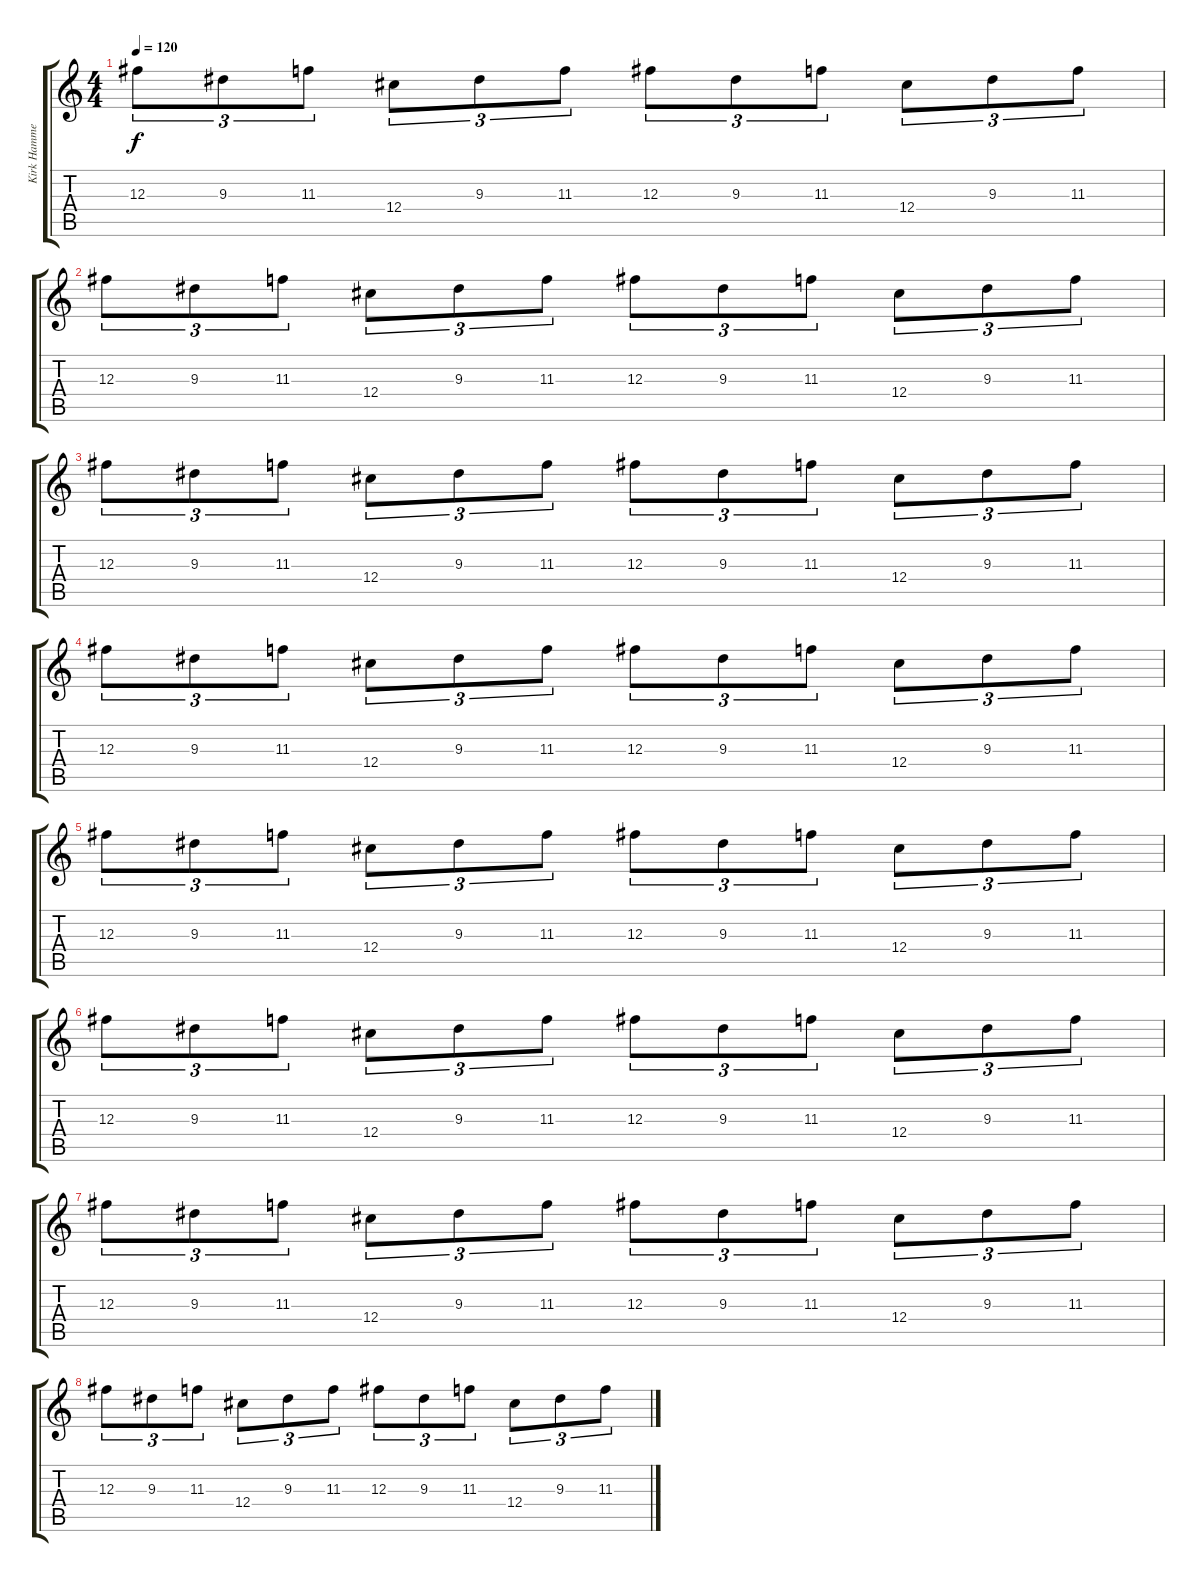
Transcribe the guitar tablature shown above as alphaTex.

\track ("Kirk Hammet" "Kirk Hamme") {instrument distortionguitar}
\staff {score tabs}
\tuning (Eb4 Bb3 Gb3 Db3 Ab2 Eb2) {hide}
\ts (4 4)
\tempo 120
\clef g2
\ks c
12.3.8{tu (3 2) dy f} 9.3.8{tu (3 2)} 11.3.8{tu (3 2)} 12.4.8{tu (3 2)} 9.3.8{tu (3 2)} 11.3.8{tu (3 2)} 12.3.8{tu (3 2)} 9.3.8{tu (3 2)} 11.3.8{tu (3 2)} 12.4.8{tu (3 2)} 9.3.8{tu (3 2)} 11.3.8{tu (3 2)} |
12.3.8{tu (3 2)} 9.3.8{tu (3 2)} 11.3.8{tu (3 2)} 12.4.8{tu (3 2)} 9.3.8{tu (3 2)} 11.3.8{tu (3 2)} 12.3.8{tu (3 2)} 9.3.8{tu (3 2)} 11.3.8{tu (3 2)} 12.4.8{tu (3 2)} 9.3.8{tu (3 2)} 11.3.8{tu (3 2)} |
12.3.8{tu (3 2)} 9.3.8{tu (3 2)} 11.3.8{tu (3 2)} 12.4.8{tu (3 2)} 9.3.8{tu (3 2)} 11.3.8{tu (3 2)} 12.3.8{tu (3 2)} 9.3.8{tu (3 2)} 11.3.8{tu (3 2)} 12.4.8{tu (3 2)} 9.3.8{tu (3 2)} 11.3.8{tu (3 2)} |
12.3.8{tu (3 2)} 9.3.8{tu (3 2)} 11.3.8{tu (3 2)} 12.4.8{tu (3 2)} 9.3.8{tu (3 2)} 11.3.8{tu (3 2)} 12.3.8{tu (3 2)} 9.3.8{tu (3 2)} 11.3.8{tu (3 2)} 12.4.8{tu (3 2)} 9.3.8{tu (3 2)} 11.3.8{tu (3 2)} |
12.3.8{tu (3 2)} 9.3.8{tu (3 2)} 11.3.8{tu (3 2)} 12.4.8{tu (3 2)} 9.3.8{tu (3 2)} 11.3.8{tu (3 2)} 12.3.8{tu (3 2)} 9.3.8{tu (3 2)} 11.3.8{tu (3 2)} 12.4.8{tu (3 2)} 9.3.8{tu (3 2)} 11.3.8{tu (3 2)} |
12.3.8{tu (3 2)} 9.3.8{tu (3 2)} 11.3.8{tu (3 2)} 12.4.8{tu (3 2)} 9.3.8{tu (3 2)} 11.3.8{tu (3 2)} 12.3.8{tu (3 2)} 9.3.8{tu (3 2)} 11.3.8{tu (3 2)} 12.4.8{tu (3 2)} 9.3.8{tu (3 2)} 11.3.8{tu (3 2)} |
12.3.8{tu (3 2)} 9.3.8{tu (3 2)} 11.3.8{tu (3 2)} 12.4.8{tu (3 2)} 9.3.8{tu (3 2)} 11.3.8{tu (3 2)} 12.3.8{tu (3 2)} 9.3.8{tu (3 2)} 11.3.8{tu (3 2)} 12.4.8{tu (3 2)} 9.3.8{tu (3 2)} 11.3.8{tu (3 2)} |
12.3.8{tu (3 2)} 9.3.8{tu (3 2)} 11.3.8{tu (3 2)} 12.4.8{tu (3 2)} 9.3.8{tu (3 2)} 11.3.8{tu (3 2)} 12.3.8{tu (3 2)} 9.3.8{tu (3 2)} 11.3.8{tu (3 2)} 12.4.8{tu (3 2)} 9.3.8{tu (3 2)} 11.3.8{tu (3 2)}
